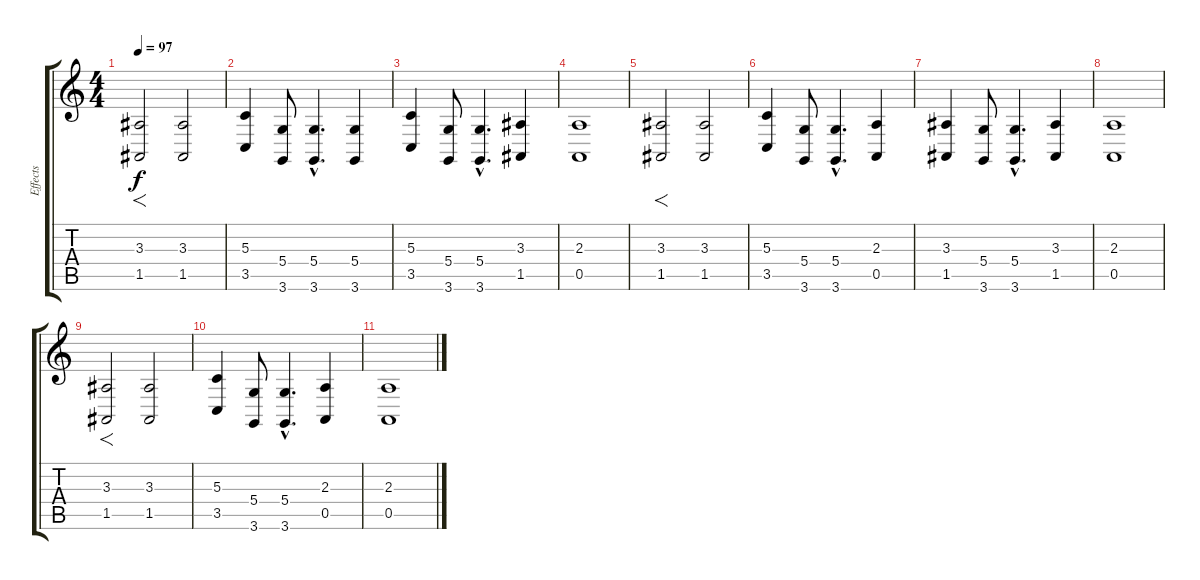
\track ("Effects" "Effects") {instrument tuba}
\staff {score tabs}
\tuning (E4 B3 G3 D3 A2 E2) {hide}
\ts (4 4)
\tempo 97
\clef g2
\ks c
(3.3 1.5).2{f dy f} (3.3 1.5).2 |
(5.3 3.5).4 (5.4 3.6).8 (5.4{hac} 3.6{hac}).4{d} (5.4 3.6).4 |
(5.3 3.5).4 (5.4 3.6).8 (5.4{hac} 3.6{hac}).4{d} (3.3 1.5).4 |
(2.3 0.5).1 |
(3.3 1.5).2{f} (3.3 1.5).2 |
(5.3 3.5).4 (5.4 3.6).8 (5.4{hac} 3.6{hac}).4{d} (2.3 0.5).4 |
(3.3 1.5).4 (5.4 3.6).8 (5.4{hac} 3.6{hac}).4{d} (3.3 1.5).4 |
(2.3 0.5).1 |
(3.3 1.5).2{f} (3.3 1.5).2 |
(5.3 3.5).4 (5.4 3.6).8 (5.4{hac} 3.6{hac}).4{d} (2.3 0.5).4 |
(2.3 0.5).1
